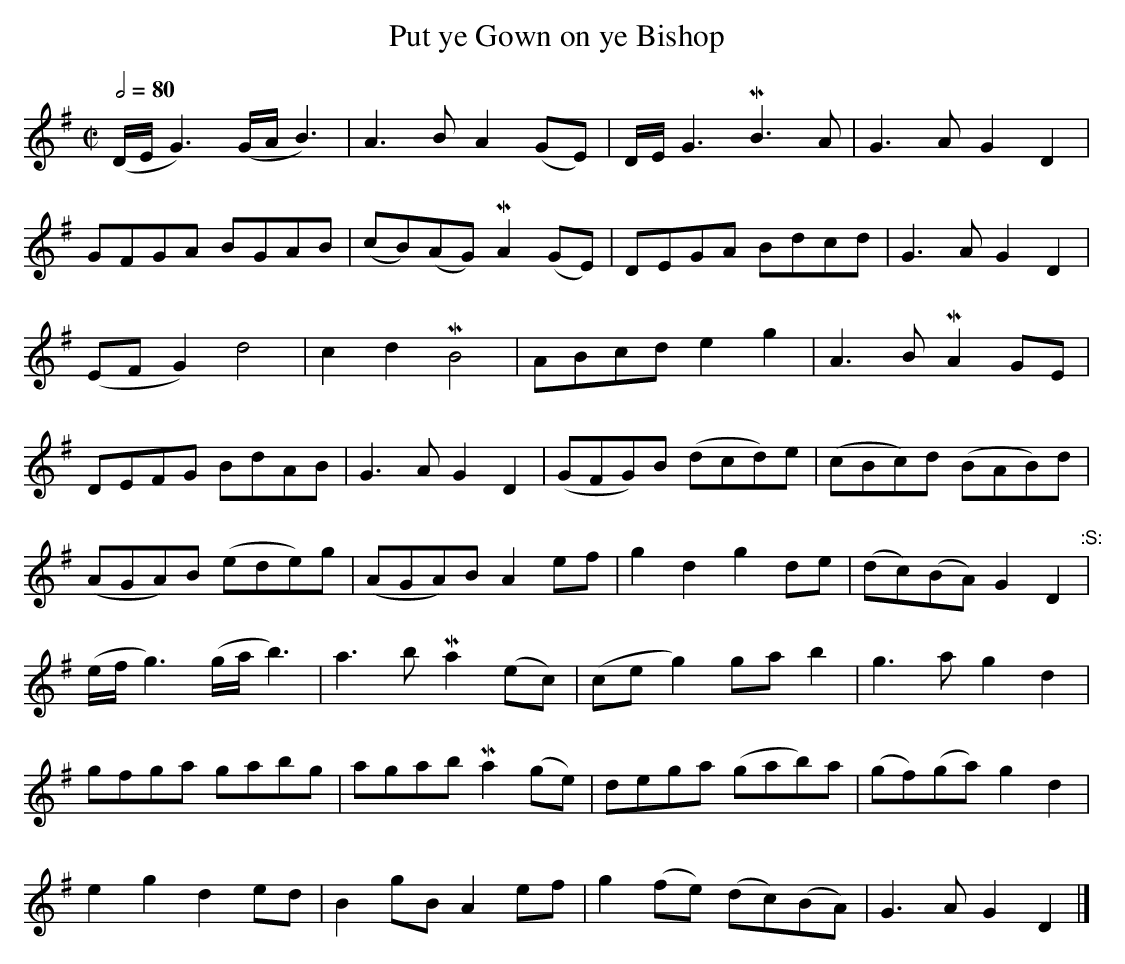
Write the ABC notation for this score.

X:1
T:Put ye Gown on ye Bishop
M:C|
L:1/8
Q:1/2=80
K:DMix
(D/E/G3) (G/A/B3)| A3B      A2(GE)| D/E/G3 MB3A    | G3A     G2D2 |
 GFGA     BGAB   |(cB)(AG) MA2(GE)| DEGA    Bdcd   | G3A     G2D2 |
(EFG2)    d4     | c2d2    MB4    | ABcd    e2g2   | A3B    MA2GE |
 DEFG     BdAB   | G3A      G2 D2 |(GFG)B  (dcd)e  |(cBc)d  (BAB)d|
(AGA)B   (ede)g  |(AGA)B    A2 ef | g2d2    g2de   |(dc)(BA) G2D2 ":S:"|
(e/f/g3) (g/a/b3)| a3b     Ma2(ec)|(ceg2)   gab2   | g3a     g2d2 |
 gfga     gabg   | agab    Ma2(ge)| dega   (gab)a  |(gf)(ga) g2d2 |
 e2g2     d2ed   | B2gB     A2 ef | g2(fe) (dc)(BA)| G3A     G2D2|]
